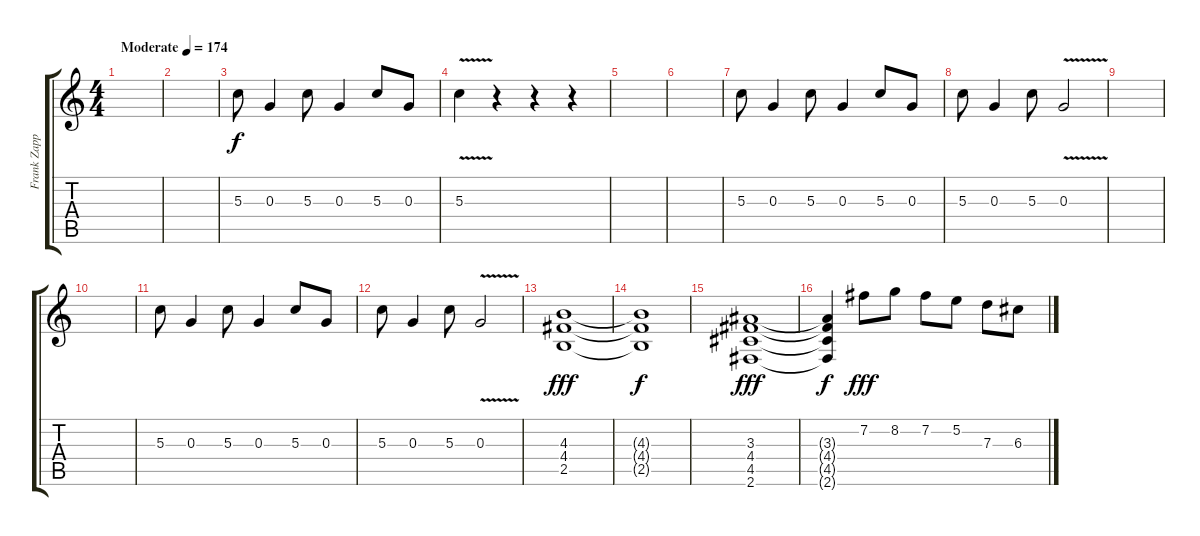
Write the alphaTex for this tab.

\track ("Frank Zappa" "Frank Zapp") {instrument overdrivenguitar}
\staff {score tabs}
\tuning (E4 B3 G3 D3 A2 E2) {hide}
\ts (4 4)
\tempo (174 "Moderate")
\clef g2
\ks c
|
|
5.3.8 0.3.4 5.3.8 0.3.4 5.3.8 0.3.8 |
5.3{v}.4 r.4 r.4 r.4 |
|
|
5.3.8 0.3.4 5.3.8 0.3.4 5.3.8 0.3.8 |
5.3.8 0.3.4 5.3.8 0.3{v}.2 |
|
|
5.3.8 0.3.4 5.3.8 0.3.4 5.3.8 0.3.8 |
5.3.8 0.3.4 5.3.8 0.3{v}.2 |
(4.3 4.4 2.5).1{dy fff} |
(4.3{t} 4.4{t} 2.5{t}).1{dy f} |
(3.3 4.4 4.5 2.6).1{dy fff} |
(3.3{t} 4.4{t} 4.5{t} 2.6{t}).4{dy f} 7.2.8{dy fff} 8.2.8 7.2.8 5.2.8 7.3.8 6.3.8
